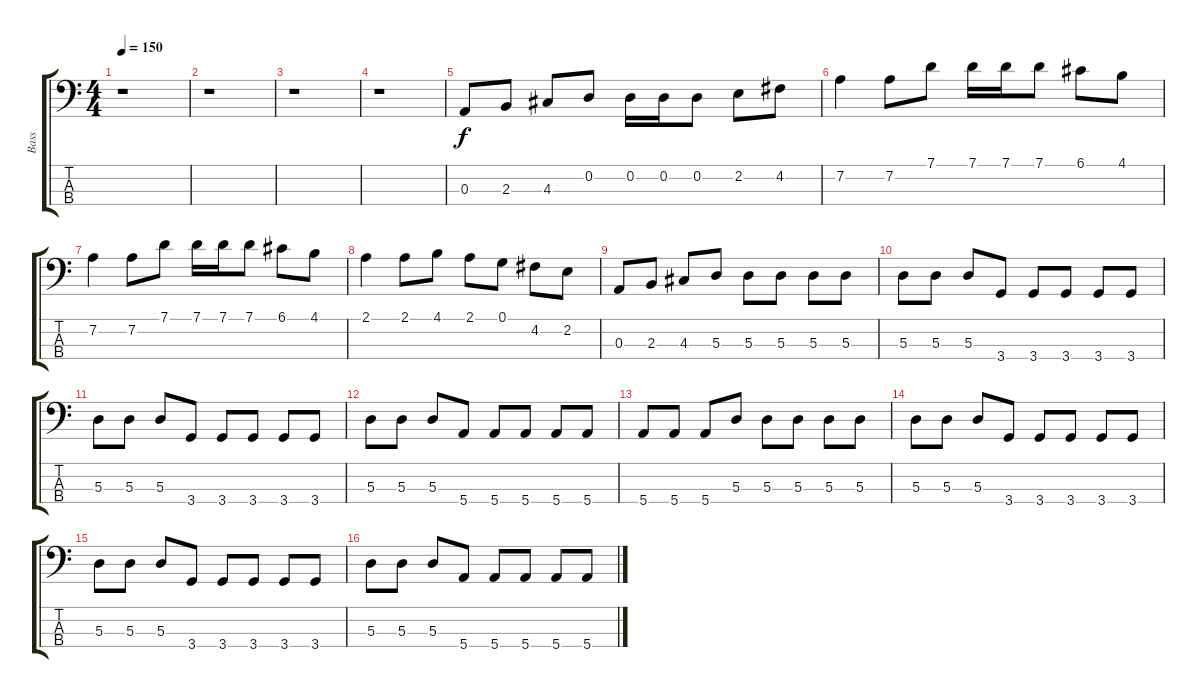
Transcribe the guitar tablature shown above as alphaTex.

\track ("Bass" "Bass") {instrument electricbasspick}
\staff {score tabs}
\tuning (G2 D2 A1 E1) {hide}
\ts (4 4)
\tempo 150
\clef f4
\ks c
r.1{dy f instrument electricbasspick} |
r.1 |
r.1 |
r.1 |
0.3.8 2.3.8 4.3.8 0.2.8 0.2.16 0.2.16 0.2.8 2.2.8 4.2.8 |
7.2.4 7.2.8 7.1.8 7.1.16 7.1.16 7.1.8 6.1.8 4.1.8 |
7.2.4 7.2.8 7.1.8 7.1.16 7.1.16 7.1.8 6.1.8 4.1.8 |
2.1.4 2.1.8 4.1.8 2.1.8 0.1.8 4.2.8 2.2.8 |
0.3.8 2.3.8 4.3.8 5.3.8 5.3.8 5.3.8 5.3.8 5.3.8 |
5.3.8 5.3.8 5.3.8 3.4.8 3.4.8 3.4.8 3.4.8 3.4.8 |
5.3.8 5.3.8 5.3.8 3.4.8 3.4.8 3.4.8 3.4.8 3.4.8 |
5.3.8 5.3.8 5.3.8 5.4.8 5.4.8 5.4.8 5.4.8 5.4.8 |
5.4.8 5.4.8 5.4.8 5.3.8 5.3.8 5.3.8 5.3.8 5.3.8 |
5.3.8 5.3.8 5.3.8 3.4.8 3.4.8 3.4.8 3.4.8 3.4.8 |
5.3.8 5.3.8 5.3.8 3.4.8 3.4.8 3.4.8 3.4.8 3.4.8 |
5.3.8 5.3.8 5.3.8 5.4.8 5.4.8 5.4.8 5.4.8 5.4.8
